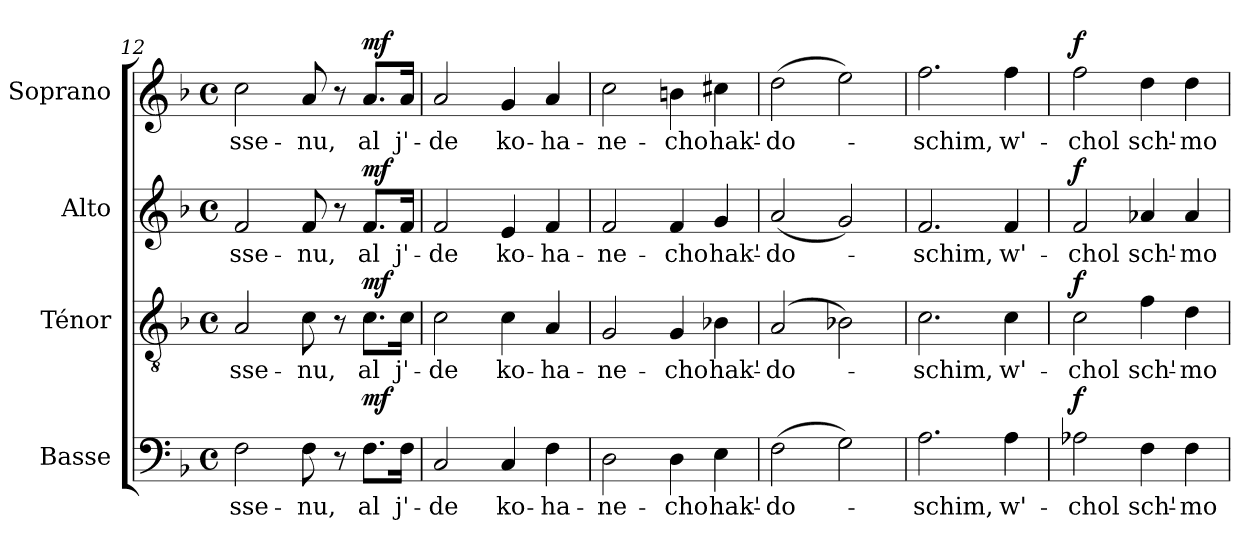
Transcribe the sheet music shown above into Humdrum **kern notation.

**kern	**text	**dynam	**kern	**text	**dynam	**kern	**text	**dynam	**kern	**text	**dynam
*part4	*part4	*part4	*part3	*part3	*part3	*part2	*part2	*part2	*part1	*part1	*part1
*staff4	*staff4	*staff4	*staff3	*staff3	*staff3	*staff2	*staff2	*staff2	*staff1	*staff1	*staff1
*I"Basse	*	*	*I"Ténor	*	*	*I"Alto	*	*	*I"Soprano	*	*
*I'B.	*	*	*I'T.	*	*	*I'A.	*	*	*I'S.	*	*
*clefF4	*	*	*clefGv2	*	*	*clefG2	*	*	*clefG2	*	*
*	*	*	*ITrd7c12	*	*	*	*	*	*	*	*
*k[b-]	*	*	*k[b-]	*	*	*k[b-]	*	*	*k[b-]	*	*
*F:	*	*	*F:	*	*	*F:	*	*	*F:	*	*
*M4/4	*	*	*M4/4	*	*	*M4/4	*	*	*M4/4	*	*
*met(c)	*	*	*met(c)	*	*	*met(c)	*	*	*met(c)	*	*
=12	=12	=12	=12	=12	=12	=12	=12	=12	=12	=12	=12
!	!LO:LY:b:color=#000000	!	!	!	!	!	!	!	!	!	!
!	!	!	!	!LO:LY:b:color=#000000	!	!	!	!	!	!	!
!	!	!	!	!	!	!	!LO:LY:b:color=#000000	!	!	!	!
!	!	!	!	!	!	!	!	!	!	!LO:LY:b:color=#000000	!
2Fi\	-sse-	.	2AAi/	-sse-	.	2fi/	-sse-	.	2cci\	-sse-	.
!	!LO:LY:b:color=#000000	!	!	!	!	!	!	!	!	!	!
!	!	!	!	!LO:LY:b:color=#000000	!	!	!	!	!	!	!
!	!	!	!	!	!	!	!LO:LY:b:color=#000000	!	!	!	!
!	!	!	!	!	!	!	!	!	!	!LO:LY:b:color=#000000	!
8Fi\	-nu,	.	8Ci\	-nu,	.	8fi/	-nu,	.	8ai/	-nu,	.
8r	.	.	8r	.	.	8r	.	.	8r	.	.
!	!LO:LY:b:color=#000000	!	!	!	!	!	!	!	!	!	!
!	!	!	!	!LO:LY:b:color=#000000	!	!	!	!	!	!	!
!	!	!	!	!	!	!	!LO:LY:b:color=#000000	!	!	!	!
!	!	!	!	!	!	!	!	!	!	!LO:LY:b:color=#000000	!
8.Fi\L	al	mf	8.Ci\L	al	mf	8.fi/L	al	mf	8.ai/L	al	mf
!	!LO:LY:b:color=#000000	!	!	!	!	!	!	!	!	!	!
!	!	!	!	!LO:LY:b:color=#000000	!	!	!	!	!	!	!
!	!	!	!	!	!	!	!LO:LY:b:color=#000000	!	!	!	!
!	!	!	!	!	!	!	!	!	!	!LO:LY:b:color=#000000	!
16Fi\Jk	j'-	.	16Ci\Jk	j'-	.	16fi/Jk	j'-	.	16ai/Jk	j'-	.
=13	=13	=13	=13	=13	=13	=13	=13	=13	=13	=13	=13
!	!LO:LY:b:color=#000000	!	!	!	!	!	!	!	!	!	!
!	!	!	!	!LO:LY:b:color=#000000	!	!	!	!	!	!	!
!	!	!	!	!	!	!	!LO:LY:b:color=#000000	!	!	!	!
!	!	!	!	!	!	!	!	!	!	!LO:LY:b:color=#000000	!
2Ci/	-de	.	2Ci\	-de	.	2fi/	-de	.	2ai/	-de	.
!	!LO:LY:b:color=#000000	!	!	!	!	!	!	!	!	!	!
!	!	!	!	!LO:LY:b:color=#000000	!	!	!	!	!	!	!
!	!	!	!	!	!	!	!LO:LY:b:color=#000000	!	!	!	!
!	!	!	!	!	!	!	!	!	!	!LO:LY:b:color=#000000	!
4Ci/	ko-	.	4Ci\	ko-	.	4ei/	ko-	.	4gi/	ko-	.
!	!LO:LY:b:color=#000000	!	!	!	!	!	!	!	!	!	!
!	!	!	!	!LO:LY:b:color=#000000	!	!	!	!	!	!	!
!	!	!	!	!	!	!	!LO:LY:b:color=#000000	!	!	!	!
!	!	!	!	!	!	!	!	!	!	!LO:LY:b:color=#000000	!
4Fi\	-ha-	.	4AAi/	-ha-	.	4fi/	-ha-	.	4ai/	-ha-	.
=14	=14	=14	=14	=14	=14	=14	=14	=14	=14	=14	=14
!	!LO:LY:b:color=#000000	!	!	!	!	!	!	!	!	!	!
!	!	!	!	!LO:LY:b:color=#000000	!	!	!	!	!	!	!
!	!	!	!	!	!	!	!LO:LY:b:color=#000000	!	!	!	!
!	!	!	!	!	!	!	!	!	!	!LO:LY:b:color=#000000	!
2Di\	-ne-	.	2GGi/	-ne-	.	2fi/	-ne-	.	2cci\	-ne-	.
!	!LO:LY:b:color=#000000	!	!	!	!	!	!	!	!	!	!
!	!	!	!	!LO:LY:b:color=#000000	!	!	!	!	!	!	!
!	!	!	!	!	!	!	!LO:LY:b:color=#000000	!	!	!	!
!	!	!	!	!	!	!	!	!	!	!LO:LY:b:color=#000000	!
4Di\	-cho	.	4GGi/	-cho	.	4fi/	-cho	.	4bni\	-cho	.
!	!LO:LY:b:color=#000000	!	!	!	!	!	!	!	!	!	!
!	!	!	!	!LO:LY:b:color=#000000	!	!	!	!	!	!	!
!	!	!	!	!	!	!	!LO:LY:b:color=#000000	!	!	!	!
!	!	!	!	!	!	!	!	!	!	!LO:LY:b:color=#000000	!
4Ei\	hak'-	.	4BB-Xi\	hak'-	.	4gi/	hak'-	.	4cc#Xi\	hak'-	.
=15	=15	=15	=15	=15	=15	=15	=15	=15	=15	=15	=15
!	!LO:LY:b:color=#000000	!	!	!	!	!	!	!	!	!	!
!	!	!	!	!LO:LY:b:color=#000000	!	!	!	!	!	!	!
!	!	!	!	!	!	!	!LO:LY:b:color=#000000	!	!	!	!
!	!	!	!	!	!	!	!	!	!	!LO:LY:b:color=#000000	!
(2Fi\	-do-	.	(2AAi/	-do-	.	(2ai/	-do-	.	(2ddi\	-do-	.
2Gi\)	.	.	2BB-Xi\)	.	.	2gi/)	.	.	2eei\)	.	.
!!LO:LB:g=z
=16	=16	=16	=16	=16	=16	=16	=16	=16	=16	=16	=16
!	!LO:LY:b:color=#000000	!	!	!	!	!	!	!	!	!	!
!	!	!	!	!LO:LY:b:color=#000000	!	!	!	!	!	!	!
!	!	!	!	!	!	!	!LO:LY:b:color=#000000	!	!	!	!
!	!	!	!	!	!	!	!	!	!	!LO:LY:b:color=#000000	!
2.Ai\	-schim,	.	2.Ci\	-schim,	.	2.fi/	-schim,	.	2.ffi\	-schim,	.
!	!LO:LY:b:color=#000000	!	!	!	!	!	!	!	!	!	!
!	!	!	!	!LO:LY:b:color=#000000	!	!	!	!	!	!	!
!	!	!	!	!	!	!	!LO:LY:b:color=#000000	!	!	!	!
!	!	!	!	!	!	!	!	!	!	!LO:LY:b:color=#000000	!
4Ai\	w'-	.	4Ci\	w'-	.	4fi/	w'-	.	4ffi\	w'-	.
=17	=17	=17	=17	=17	=17	=17	=17	=17	=17	=17	=17
!	!LO:LY:b:color=#000000	!	!	!	!	!	!	!	!	!	!
!	!	!	!	!LO:LY:b:color=#000000	!	!	!	!	!	!	!
!	!	!	!	!	!	!	!LO:LY:b:color=#000000	!	!	!	!
!	!	!	!	!	!	!	!	!	!	!LO:LY:b:color=#000000	!
2A-Xi\	-chol	f	2Ci\	-chol	f	2fi/	-chol	f	2ffi\	-chol	f
!	!LO:LY:b:color=#000000	!	!	!	!	!	!	!	!	!	!
!	!	!	!	!LO:LY:b:color=#000000	!	!	!	!	!	!	!
!	!	!	!	!	!	!	!LO:LY:b:color=#000000	!	!	!	!
!	!	!	!	!	!	!	!	!	!	!LO:LY:b:color=#000000	!
4Fi\	sch'-	.	4Fi\	sch'-	.	4a-Xi/	sch'-	.	4ddi\	sch'-	.
!	!LO:LY:b:color=#000000	!	!	!	!	!	!	!	!	!	!
!	!	!	!	!LO:LY:b:color=#000000	!	!	!	!	!	!	!
!	!	!	!	!	!	!	!LO:LY:b:color=#000000	!	!	!	!
!	!	!	!	!	!	!	!	!	!	!LO:LY:b:color=#000000	!
4Fi\	-mo-	.	4Di\	-mo-	.	4a-i/	-mo-	.	4ddi\	-mo-	.
=	=	=	=	=	=	=	=	=	=	=	=
*-	*-	*-	*-	*-	*-	*-	*-	*-	*-	*-	*-
